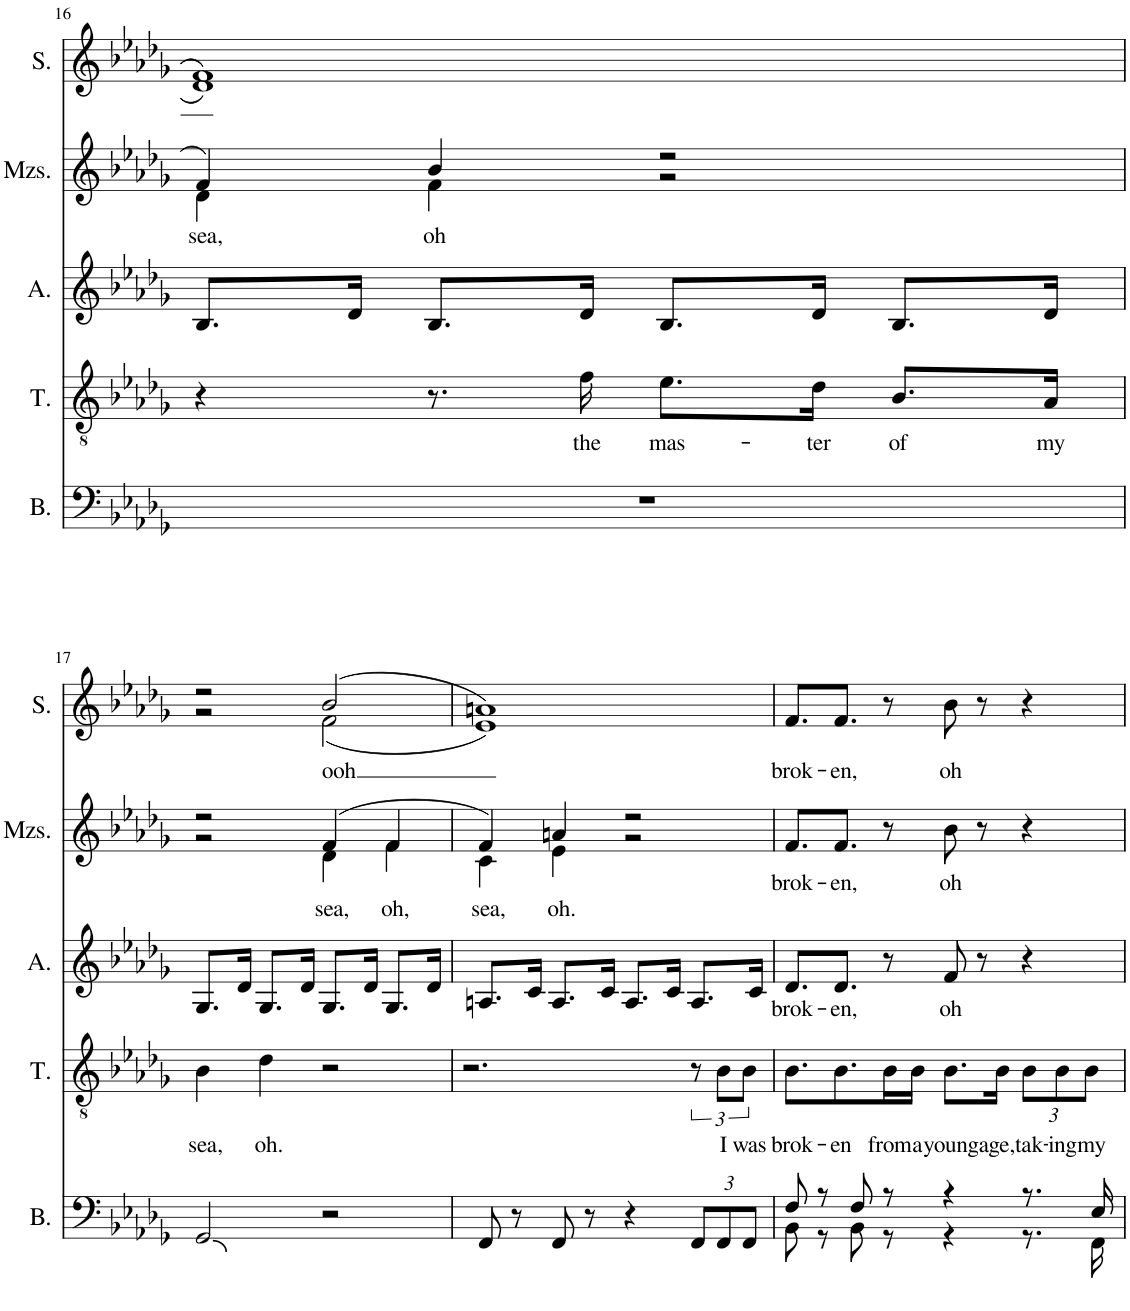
**kern	**kern	**text	**kern	**text	**kern	**text	**text	**kern	**text
*part5	*part4	*part4	*part3	*part3	*part2	*part2	*part2	*part1	*part1
*staff5	*staff4	*staff4	*staff3	*staff3	*staff2	*staff2	*staff2	*staff1	*staff1
*I"Bass	*I"Tenor	*	*I"Alt	*	*I"Mezzosopran	*	*	*I"Sopran	*
*I'B.	*I'T.	*	*I'A.	*	*I'Mzs.	*	*	*I'S.	*
!!LO:PB:g=z
*clefF4	*clefGv2	*	*clefG2	*	*clefG2	*	*	*clefG2	*
*k[b-e-a-d-g-]	*k[b-e-a-d-g-]	*	*k[b-e-a-d-g-]	*	*k[b-e-a-d-g-]	*	*	*k[b-e-a-d-g-]	*
*M4/4	*M4/4	*	*M4/4	*	*M4/4	*	*	*M4/4	*
=16	=16	=16	=16	=16	=16	=16	=16	=16	=16
*	*	*	*	*	*^	*	*	*	*
!	!	!	!	!	!	!	!LO:LY:b	!	!	!
*	*	*	*	*	*	*	*	*	*^	*
1r	4r	.	8.B-/L	.	4f/	4d-\	sea,	.	1f	1d-	.
.	.	.	16d-/Jk	.	.	.	.	.	.	.	.
!	!	!	!	!	!	!	!LO:LY:b	!	!	!	!
.	8.r	.	8.B-/L	.	4b-/	4f\	oh	.	.	.	.
!	!	!LO:LY:b	!	!	!	!	!	!	!	!	!
.	16f\	the	16d-/Jk	.	.	.	.	.	.	.	.
!	!	!LO:LY:b	!	!	!	!	!	!	!	!	!
.	8.e-\L	mas-	8.B-/L	.	2r	2r	.	.	.	.	.
!	!	!LO:LY:b	!	!	!	!	!	!	!	!	!
.	16d-\Jk	-ter	16d-/Jk	.	.	.	.	.	.	.	.
!	!	!LO:LY:b	!	!	!	!	!	!	!	!	!
.	8.B-/L	of	8.B-/L	.	.	.	.	.	.	.	.
!	!	!LO:LY:b	!	!	!	!	!	!	!	!	!
.	16A-/Jk	my	16d-/Jk	.	.	.	.	.	.	.	.
!!LO:LB:g=z	!!
=17	=17	=17	=17	=17	=17	=17	=17	=17	=17	=17	=17
!	!	!LO:LY:b	!	!	!	!	!	!	!	!	!
2GG-/	4B-\	sea,	8.G-/L	.	2r	2r	.	.	2r	2r	.
.	.	.	16d-/Jk	.	.	.	.	.	.	.	.
!	!	!LO:LY:b	!	!	!	!	!	!	!	!	!
.	4d-\	oh.	8.G-/L	.	.	.	.	.	.	.	.
.	.	.	16d-/Jk	.	.	.	.	.	.	.	.
!	!	!	!	!	!	!	!	!LO:LY:b	!	!	!LO:LY:b
2r	2r	.	8.G-/L	.	(4f/	4d-\	.	sea,	(2b-/	(2f\	ooh
.	.	.	16d-/Jk	.	.	.	.	.	.	.	.
!	!	!	!	!	!	!	!	!LO:LY:b	!	!	!
.	.	.	8.G-/L	.	4f/	4f\	.	oh,	.	.	.
.	.	.	16d-/Jk	.	.	.	.	.	.	.	.
=18	=18	=18	=18	=18	=18	=18	=18	=18	=18	=18	=18
!	!	!	!	!	!	!	!	!LO:LY:b	!	!	!
8FF/	2.r	.	8.An/L	.	4f/)	4c\	.	sea,	1an)	1e-)	.
8r	.	.	.	.	.	.	.	.	.	.	.
.	.	.	16c/Jk	.	.	.	.	.	.	.	.
!	!	!	!	!	!	!	!	!LO:LY:b	!	!	!
8FF/	.	.	8.A/L	.	4an/	4e-\	.	oh.	.	.	.
8r	.	.	.	.	.	.	.	.	.	.	.
.	.	.	16c/Jk	.	.	.	.	.	.	.	.
4r	.	.	8.A/L	.	2r	2r	.	.	.	.	.
.	.	.	16c/Jk	.	.	.	.	.	.	.	.
*Xbrackettup	*	*	*	*	*	*	*	*	*	*	*
12FF/L	12r	.	8.A/L	.	.	.	.	.	.	.	.
!	!	!LO:LY:b	!	!	!	!	!	!	!	!	!
12FF/	12B-\L	I	.	.	.	.	.	.	.	.	.
!	!	!LO:LY:b	!	!	!	!	!	!	!	!	!
12FF/J	12B-\J	was	.	.	.	.	.	.	.	.	.
.	.	.	16c/Jk	.	.	.	.	.	.	.	.
*	*	*	*	*	*v	*v	*	*	*	*	*
*	*	*	*	*	*	*	*	*v	*v	*
=19	=19	=19	=19	=19	=19	=19	=19	=19	=19
*^	*	*	*	*	*	*	*	*	*
!	!	!	!LO:LY:b	!	!LO:LY:b	!	!LO:LY:b	!	!	!LO:LY:b
8F/	8BB-\	8.B-\L	brok-	8.d-/L	brok-	8.f/L	brok-	.	8.f/L	brok-
8r	8r	.	.	.	.	.	.	.	.	.
!	!	!	!LO:LY:b	!	!LO:LY:b	!	!LO:LY:b	!	!	!LO:LY:b
.	.	8.B-\	-en	8.d-/J	-en,	8.f/J	-en,	.	8.f/J	-en,
8F/	8BB-\	.	.	.	.	.	.	.	.	.
!	!	!	!LO:LY:b	!	!	!	!	!	!	!
8r	8r	16B-\L	from	8r	.	8r	.	.	8r	.
!	!	!	!LO:LY:b	!	!	!	!	!	!	!
.	.	16B-\JJ	a	.	.	.	.	.	.	.
!	!	!	!LO:LY:b	!	!LO:LY:b	!	!LO:LY:b	!	!	!LO:LY:b
4r	4r	8.B-\L	young	8f/	oh	8b-\	oh	.	8b-\	oh
.	.	.	.	8r	.	8r	.	.	8r	.
!	!	!	!LO:LY:b	!	!	!	!	!	!	!
.	.	16B-\Jk	age,	.	.	.	.	.	.	.
*	*	*Xbrackettup	*	*	*	*	*	*	*	*
!	!	!	!LO:LY:b	!	!	!	!	!	!	!
8.r	8.r	12B-\L	tak-	4r	.	4r	.	.	4r	.
!	!	!	!LO:LY:b	!	!	!	!	!	!	!
.	.	12B-\	-ing	.	.	.	.	.	.	.
!	!	!	!LO:LY:b	!	!	!	!	!	!	!
.	.	12B-\J	my	.	.	.	.	.	.	.
16E-/	16FF\	.	.	.	.	.	.	.	.	.
*v	*v	*	*	*	*	*	*	*	*	*
=	=	=	=	=	=	=	=	=	=
*-	*-	*-	*-	*-	*-	*-	*-	*-	*-
